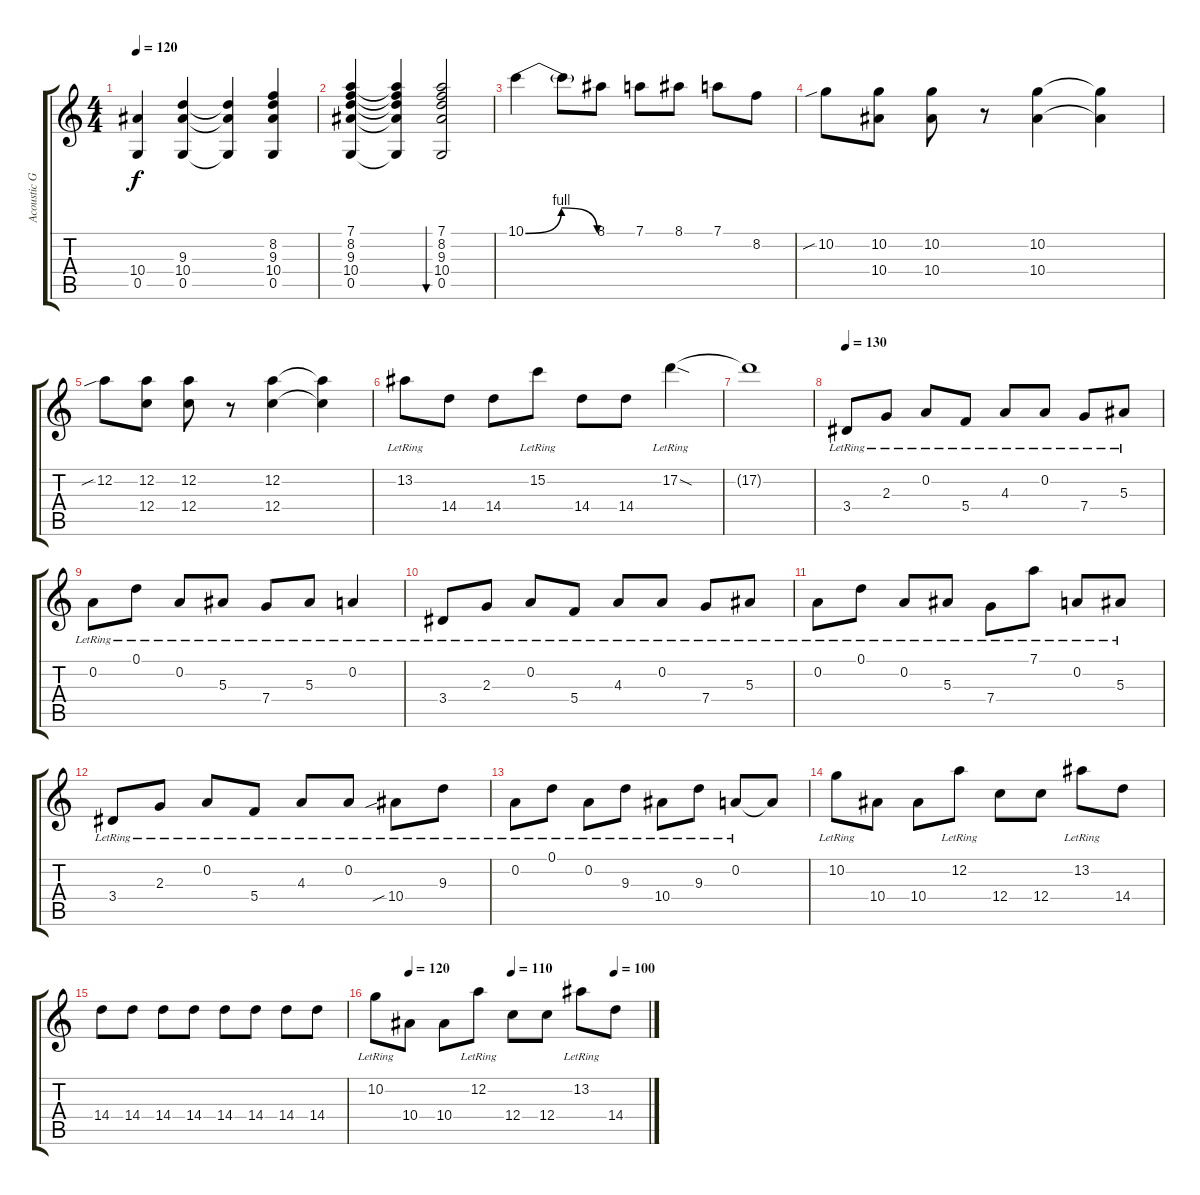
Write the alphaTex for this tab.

\track ("Acoustic Guitar" "Acoustic G") {instrument acousticguitarsteel}
\staff {score tabs}
\tuning (D4 A3 F3 C3 G2 C2) {hide}
\ts (4 4)
\tempo 120
\clef g2
\ks c
(10.4{t} 0.5{t}).4{dy f} (9.3 10.4 0.5).4 (9.3{t} 10.4{t} 0.5{t}).4 (8.2 9.3 10.4 0.5).4 |
(7.1 8.2 9.3 10.4 0.5).4 (7.1{t} 8.2{t} 9.3{t} 10.4{t} 0.5{t}).4 (7.1 8.2 9.3 10.4 0.5).2{bu 240} |
10.1{be (bendrelease 0 0 30 4 30 4 60 0)}.4 10.1{t}.8 8.1.8 7.1.8 8.1.8 7.1.8 8.2.8 |
10.2{sib}.8 (10.2 10.4).8 (10.2 10.4).8 r.8 (10.2 10.4).4 (10.2{t} 10.4{t}).4 |
12.2{sib}.8 (12.2 12.4).8 (12.2 12.4).8 r.8 (12.2 12.4).4 (12.2{t} 12.4{t}).4 |
13.2{lr}.8 14.4.8 14.4.8 15.2{lr}.8 14.4.8 14.4.8 17.2{sod lr}.4 |
17.2{t}.1 |
\tempo 130
3.4{lr}.8 2.3{lr}.8 0.2{lr}.8 5.4{lr}.8 4.3{lr}.8 0.2{lr}.8 7.4{lr}.8 5.3{lr}.8 |
0.2{lr}.8 0.1{lr}.8 0.2{lr}.8 5.3{lr}.8 7.4{lr}.8 5.3{lr}.8 0.2{lr}.4 |
3.4{lr}.8 2.3{lr}.8 0.2{lr}.8 5.4{lr}.8 4.3{lr}.8 0.2{lr}.8 7.4{lr}.8 5.3{lr}.8 |
0.2{lr}.8 0.1{lr}.8 0.2{lr}.8 5.3{lr}.8 7.4{lr}.8 7.1{lr}.8 0.2{lr}.8 5.3{lr}.8 |
3.4{lr}.8 2.3{lr}.8 0.2{lr}.8 5.4{lr}.8 4.3{lr}.8 0.2{lr}.8 10.4{sib lr}.8 9.3{lr}.8 |
0.2{lr}.8 0.1{lr}.8 0.2{lr}.8 9.3{lr}.8 10.4{lr}.8 9.3{lr}.8 0.2{lr}.8 0.2{t}.8 |
10.2{lr}.8 10.4.8 10.4.8 12.2{lr}.8 12.4.8 12.4.8 13.2{lr}.8 14.4.8 |
14.4.8 14.4.8 14.4.8 14.4.8 14.4.8 14.4.8 14.4.8 14.4.8 |
\tempo (120 0.125)
\tempo (110 0.5)
\tempo (100 0.875)
10.2{lr}.8 10.4.8 10.4.8 12.2{lr}.8 12.4.8 12.4.8 13.2{lr}.8 14.4.8
